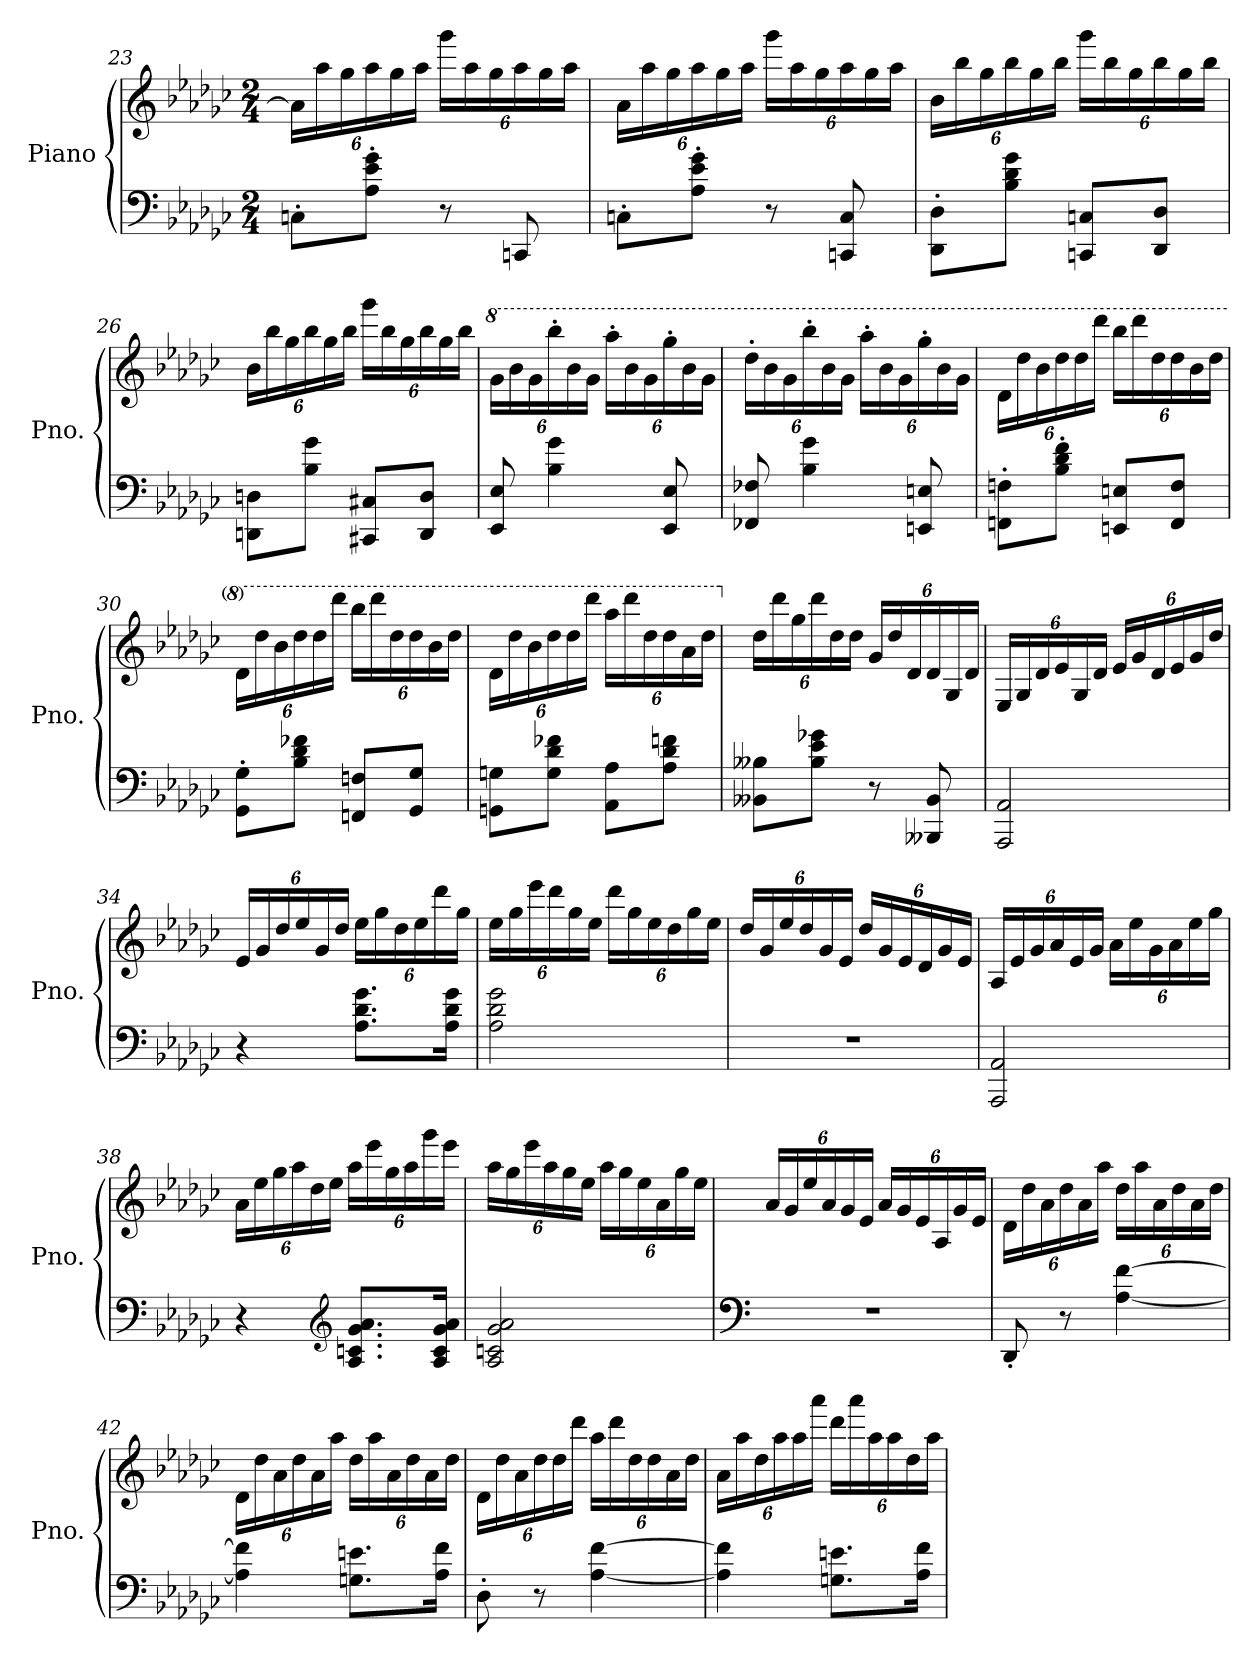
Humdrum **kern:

**kern	**kern
*part1	*part1
*staff2	*staff1
*I"Piano	*
*I'Pno.	*
*clefF4	*clefG2
*k[b-e-a-d-g-c-]	*k[b-e-a-d-g-c-]
*M2/4	*M2/4
*	*Xbrackettup
=23	=23
8Cn'\L	24a-\LL]
.	24aa-\
.	24gg-\
8A-\' 8e-\' 8g-\'J	24aa-\
.	24gg-\
.	24aa-\JJ
8r	24ggg-\LL
.	24aa-\
.	24gg-\
8CCn/	24aa-\
.	24gg-\
.	24aa-\JJ
!!LO:LB:g=z
=24	=24
8Cn'\L	24a-\LL
.	24aa-\
.	24gg-\
8A-\' 8e-\' 8g-\'J	24aa-\
.	24gg-\
.	24aa-\JJ
8r	24ggg-\LL
.	24aa-\
.	24gg-\
8CCn/ 8C/	24aa-\
.	24gg-\
.	24aa-\JJ
=25	=25
8DD-\' 8D-\'L	24b-\LL
.	24bb-\
.	24gg-\
8B-\ 8d-\ 8g-\J	24bb-\
.	24gg-\
.	24bb-\JJ
8CCn/ 8Cn/L	24ggg-\LL
.	24bb-\
.	24gg-\
8DD-/ 8D-/J	24bb-\
.	24gg-\
.	24bb-\JJ
=26	=26
8DDn\ 8Dn\L	24b-\LL
.	24bb-\
.	24gg-\
8B-\ 8g-\J	24bb-\
.	24gg-\
.	24bb-\JJ
8CC#X/ 8C#X/L	24ggg-\LL
.	24bb-\
.	24gg-\
8DD/ 8D/J	24bb-\
.	24gg-\
.	24bb-\JJ
!!LO:LB:g=z
=27	=27
*	*8va
8EE-/ 8E-/	24gg-\LL
.	24bb-\
.	24gg-\
4B-\ 4g-\	24bbb-'\
.	24bb-\
.	24gg-\JJ
.	24aaa-'\LL
.	24bb-\
.	24gg-\
8EE-/ 8E-/	24ggg-'\
.	24bb-\
.	24gg-\JJ
=28	=28
8FF-X/ 8F-X/	24ddd-'\LL
.	24bb-\
.	24gg-\
4B-\ 4g-\	24bbb-'\
.	24bb-\
.	24gg-\JJ
.	24aaa-'\LL
.	24bb-\
.	24gg-\
8EEn/ 8En/	24ggg-'\
.	24bb-\
.	24gg-\JJ
=29	=29
8FFn\' 8Fn\'L	24dd-\LL
.	24ddd-\
.	24bb-\
8B-\' 8d-\' 8f\'J	24ddd-\
.	24ddd-\
.	24dddd-\JJ
8EEn/ 8En/L	24bbb-\LL
.	24dddd-\
.	24ddd-\
8FF/ 8F/J	24ddd-\
.	24bb-\
.	24ddd-\JJ
!!LO:LB:g=z
=30	=30
8GG-\' 8G-\'L	24dd-\LL
.	24ddd-\
.	24bb-\
8B-\ 8d-\ 8f-X\J	24ddd-\
.	24ddd-\
.	24dddd-\JJ
8FFn/ 8Fn/L	24bbb-\LL
.	24dddd-\
.	24ddd-\
8GG-/ 8G-/J	24ddd-\
.	24bb-\
.	24ddd-\JJ
=31	=31
8GGn\ 8Gn\L	24dd-\LL
.	24ddd-\
.	24bb-\
8G\ 8d-\ 8f-X\J	24ddd-\
.	24ddd-\
.	24dddd-\JJ
8AA-\ 8A-\L	24aaa-\LL
.	24dddd-\
.	24ddd-\
8A-\ 8d-\ 8fn\J	24ddd-\
.	24aa-\
.	24ddd-\JJ
=32	=32
*	*X8va
8BB--X\ 8B--X\L	24dd-\LL
.	24ddd-\
.	24gg-\
8B--\ 8e-\ 8g-X\J	24ddd-\
.	24dd-\
.	24dd-\JJ
8r	24g-/LL
.	24dd-/
.	24d-/
8BBB--X/ 8BB--/	24d-/
.	24G-/
.	24d-/JJ
!!LO:PB:g=z
=33	=33
2AAA-/ 2AA-/	24E-/LL
.	24G-/
.	24d-/
.	24e-/
.	24G-/
.	24d-/JJ
.	24e-/LL
.	24g-/
.	24d-/
.	24e-/
.	24g-/
.	24dd-/JJ
=34	=34
4r	24e-/LL
.	24g-/
.	24dd-/
.	24ee-/
.	24g-/
.	24dd-/JJ
8.A-\ 8.d-\ 8.g-\L	24ee-\LL
.	24gg-\
.	24dd-\
.	24ee-\
.	24ddd-\
16A-\ 16d-\ 16g-\Jk	.
.	24gg-\JJ
=35	=35
2A-\ 2d-\ 2g-\	24ee-\LL
.	24gg-\
.	24eee-\
.	24ddd-\
.	24gg-\
.	24ee-\JJ
.	24ddd-\LL
.	24gg-\
.	24ee-\
.	24dd-\
.	24gg-\
.	24ee-\JJ
!!LO:LB:g=z
=36	=36
2r	24dd-/LL
.	24g-/
.	24ee-/
.	24dd-/
.	24g-/
.	24e-/JJ
.	24dd-/LL
.	24g-/
.	24e-/
.	24d-/
.	24g-/
.	24e-/JJ
=37	=37
2AAA-/ 2AA-/	24A-/LL
.	24e-/
.	24g-/
.	24a-/
.	24e-/
.	24g-/JJ
.	24a-\LL
.	24ee-\
.	24g-\
.	24a-\
.	24ee-\
.	24gg-\JJ
=38	=38
4r	24a-\LL
.	24ee-\
.	24gg-\
.	24aa-\
.	24dd-\
.	24ee-\JJ
*clefG2	*
8.A-/ 8.cn/ 8.g-/ 8.a-/L	24aa-\LL
.	24eee-\
.	24gg-\
.	24aa-\
.	24ggg-\
16A-/ 16c/ 16g-/ 16a-/Jk	.
.	24eee-\JJ
!!LO:LB:g=z
=39	=39
2A-/ 2cn/ 2g-/ 2a-/	24aa-\LL
.	24gg-\
.	24eee-\
.	24aa-\
.	24gg-\
.	24ee-\JJ
.	24aa-\LL
.	24gg-\
.	24ee-\
.	24a-\
.	24gg-\
.	24ee-\JJ
=40	=40
*clefF4	*
2r	24a-/LL
.	24g-/
.	24ee-/
.	24a-/
.	24g-/
.	24e-/JJ
.	24a-/LL
.	24g-/
.	24e-/
.	24A-/
.	24g-/
.	24e-/JJ
=41	=41
8DD-'/	24d-\LL
.	24dd-\
.	24a-\
8r	24dd-\
.	24a-\
.	24aa-\JJ
[4A-\ [4f\	24dd-\LL
.	24aa-\
.	24a-\
.	24dd-\
.	24a-\
.	24dd-\JJ
!!LO:LB:g=z
=42	=42
4A-\] 4f\]	24d-\LL
.	24dd-\
.	24a-\
.	24dd-\
.	24a-\
.	24aa-\JJ
8.Gn\ 8.en\L	24dd-\LL
.	24aa-\
.	24a-\
.	24dd-\
.	24a-\
16A-\ 16f\Jk	.
.	24dd-\JJ
=43	=43
8D-'\	24d-\LL
.	24dd-\
.	24a-\
8r	24dd-\
.	24dd-\
.	24ddd-\JJ
[4A-\ [4f\	24aa-\LL
.	24ddd-\
.	24dd-\
.	24dd-\
.	24a-\
.	24dd-\JJ
=44	=44
4A-\] 4f\]	24a-\LL
.	24aa-\
.	24dd-\
.	24aa-\
.	24aa-\
.	24aaa-\JJ
8.Gn\ 8.en\L	24ddd-\LL
.	24aaa-\
.	24aa-\
.	24aa-\
.	24dd-\
16A-\ 16f\Jk	.
.	24aa-\JJ
=	=
*-	*-
